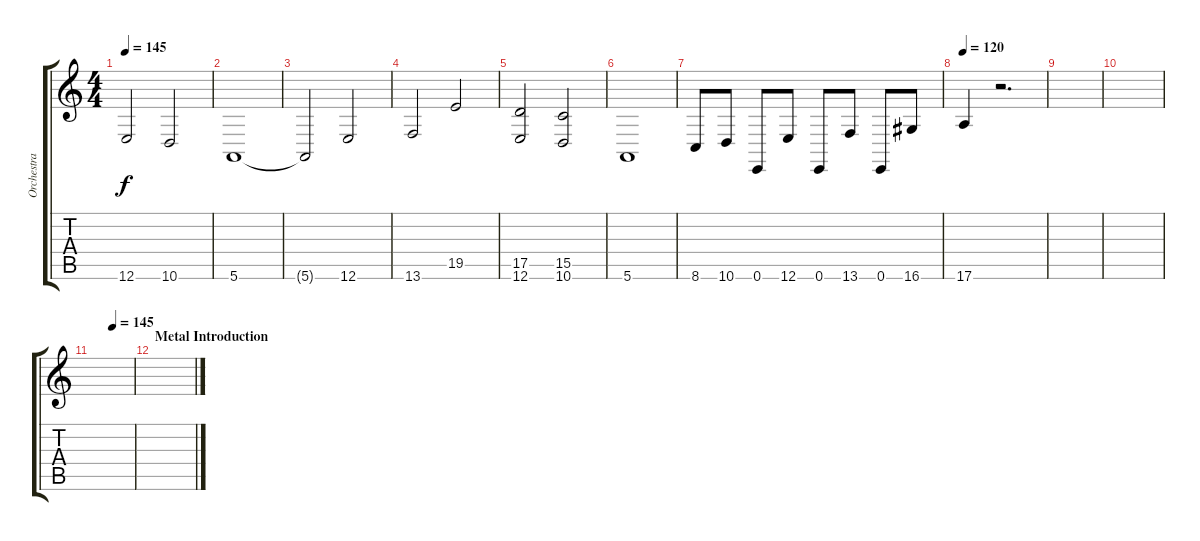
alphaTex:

\track ("Orchestra - Trumpet" "Orchestra ") {instrument trumpet}
\staff {score tabs}
\tuning (E4 B3 G3 D3 A2 E2) {hide}
\ts (4 4)
\tempo 145
\clef g2
\ks c
12.6.2{dy f} 10.6.2 |
5.6.1{volume 12 balance 0} |
5.6{t}.2 12.6.2 |
13.6.2 19.5.2 |
(17.5 12.6).2 (15.5 10.6).2 |
5.6.1 |
8.6.8 10.6.8 0.6.8 12.6.8 0.6.8 13.6.8 0.6.8 16.6.8 |
\tempo 120
17.6.4 r.2{d} |
|
|
\tempo (145 0.5)
|
\section ("" "Metal Introduction")
